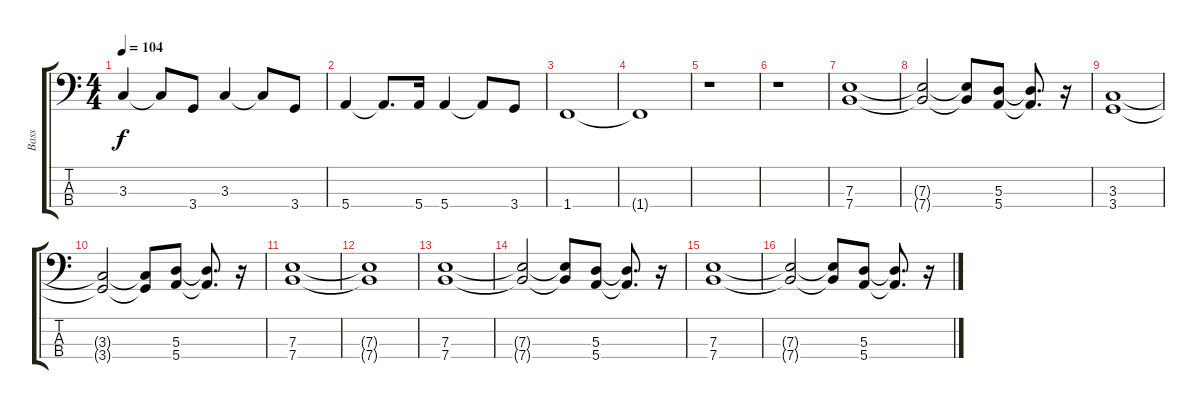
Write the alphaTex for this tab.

\track ("Bass" "Bass") {instrument electricbassfinger}
\staff {score tabs}
\tuning (G2 D2 A1 E1) {hide}
\ts (4 4)
\tempo 104
\clef f4
\ks c
3.3.4{dy f} 3.3{t}.8 3.4.8 3.3.4 3.3{t}.8 3.4.8 |
5.4.4 5.4{t}.8{d} 5.4.16 5.4.4 5.4{t}.8 3.4.8 |
1.4.1 |
1.4{t}.1 |
r.1 |
r.1 |
(7.3 7.4).1 |
(7.3{t} 7.4{t}).2 (7.3{t} 7.4{t}).8 (5.3 5.4).8 (5.3{t} 5.4{t}).8{d} r.16 |
(3.3 3.4).1 |
(3.3{t} 3.4{t}).2 (3.3{t} 3.4{t}).8 (5.3 5.4).8 (5.3{t} 5.4{t}).8{d} r.16 |
(7.3 7.4).1 |
(7.3{t} 7.4{t}).1 |
(7.3 7.4).1 |
(7.3{t} 7.4{t}).2 (7.3{t} 7.4{t}).8 (5.3 5.4).8 (5.3{t} 5.4{t}).8{d} r.16 |
(7.3 7.4).1 |
(7.3{t} 7.4{t}).2 (7.3{t} 7.4{t}).8 (5.3 5.4).8 (5.3{t} 5.4{t}).8{d} r.16
